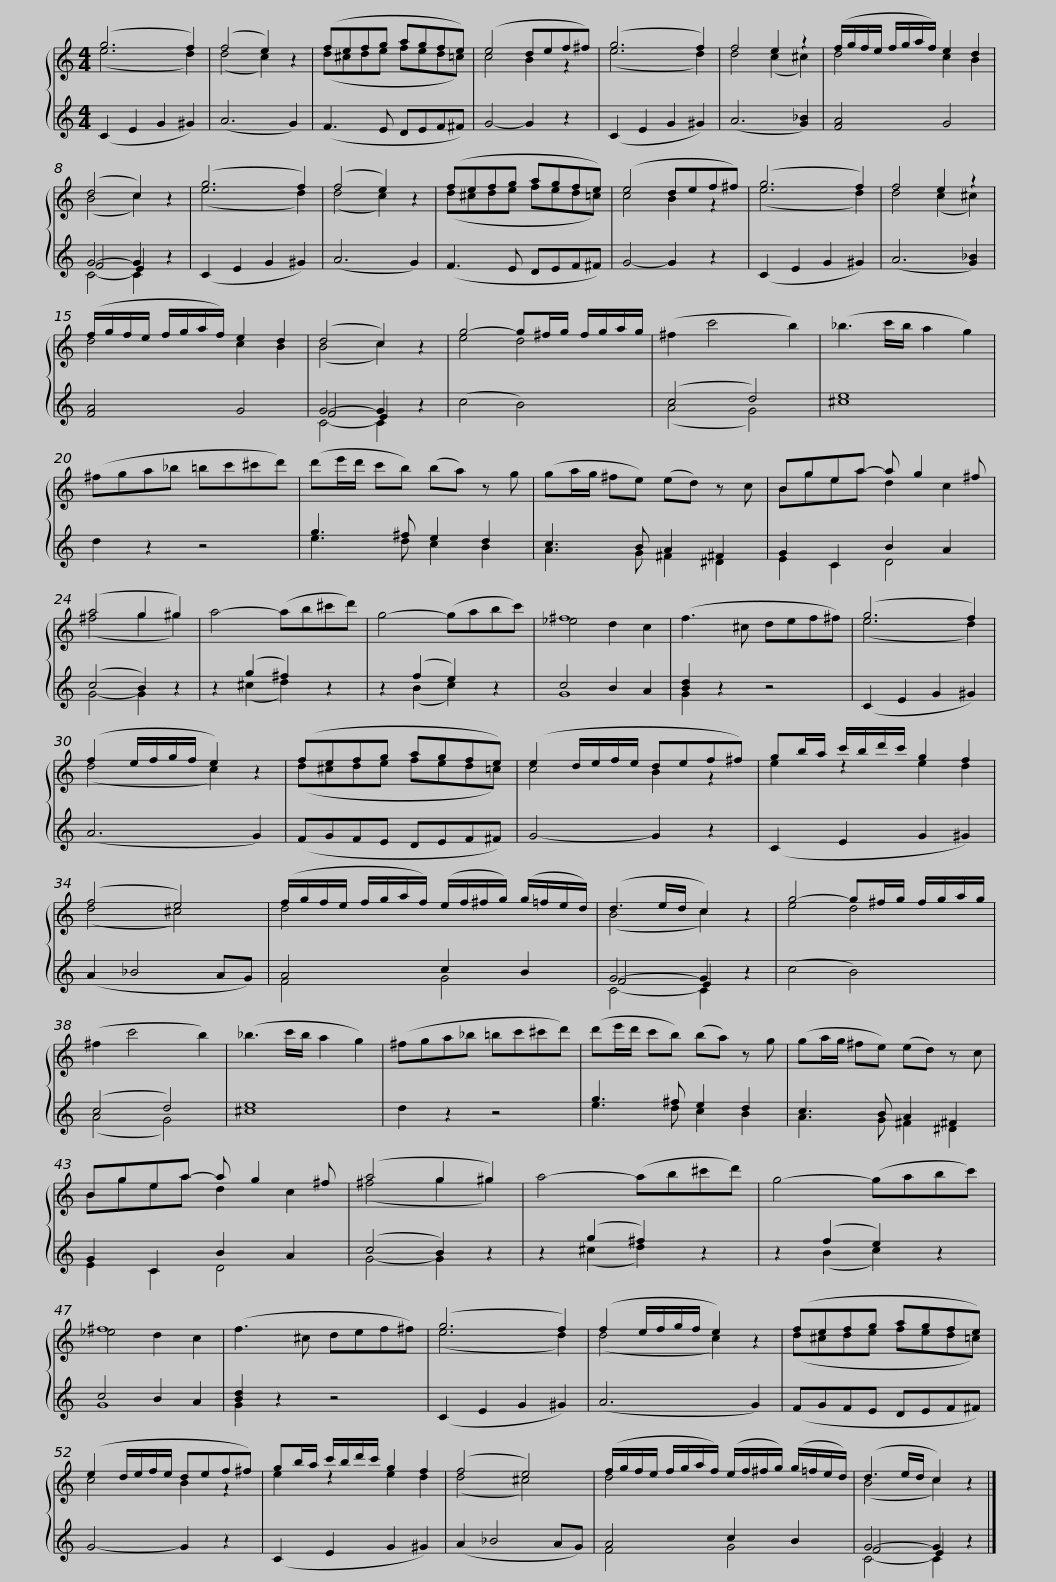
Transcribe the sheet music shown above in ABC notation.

X:1
%%score { ( 1 2 ) | ( 3 4 5 ) }
L:1/8
M:4/4
I:linebreak $
K:C
V:1 treble
V:2 treble
V:3 treble
V:4 treble
V:5 treble
V:1
 (g6 f2) | (f4 e2) z2 | (fefg agfe) | (e4 def^f) | (g6 f2) | %5
 f4 e2 z2 |$ (f/g/f/e/ f/g/a/f/) e2 d2 | (d4 c2) z2 | (g6 f2) | (f4 e2) z2 | %10
 (fefg agfe) | (e4 def^f) |$ (g6 f2) | f4 e2 z2 | (f/g/f/e/ f/g/a/f/) e2 d2 | %15
 (d4 c2) z2 | g4- g^f/g/ f/g/a/g/ | (^f2 c'4 b2) |$ (_b3 c'/b/ a2 g2) | (^fga_b =bc'^c'd') | %20
 (d'e'/d'/ c'b) (ba) z g | (ga/g/ ^fe) (ed) z c |$ Bgea- a g2 ^f | (a4 g2 ^g2) | a4- (ab^c'd') | %25
 g4- (gabc') | ^f8 |$ (f3 ^c def^f) | (g6 f2) | (f2 e/f/g/f/ e2) z2 | %30
 (fefg agfe) | (e2 d/e/f/e/ def^f) |$ gb/a/ c'/b/d'/c'/ g2 f2 | (f4 e4) | (f/g/f/e/ f/g/a/f/) (e/f/^f/g/) (g/=f/e/d/) | %35
 (d3 e/d/ c2) z2 |$ g4- g^f/g/ f/g/a/g/ | (^f2 c'4 b2) | (_b3 c'/b/ a2 g2) | (^fga_b =bc'^c'd') |$ %40
 (d'e'/d'/ c'b) (ba) z g | (ga/g/ ^fe) (ed) z c | Bgea- a g2 ^f | (a4 g2 ^g2) |$ a4- (ab^c'd') | %45
 g4- (gabc') | ^f8 | (f3 ^c def^f) | (g6 f2) |$ (f2 e/f/g/f/ e2) z2 | %50
 (fefg agfe) | (e2 d/e/f/e/ def^f) | gb/a/ c'/b/d'/c'/ g2 f2 |$ (f4 e4) | (f/g/f/e/ f/g/a/f/) (e/f/^f/g/) (g/=f/e/d/) | %55
 (d3 e/d/ c2) z2 |] %56
V:2
 (e6 d2) | (d4 c2) z2 | (d^cde fed=c) | c4 B2 z2 | (e6 d2) | %5
 d4 (c2 ^c2) |$ d4 c2 B2 | (B4 c2) z2 | (e6 d2) | (d4 c2) z2 | %10
 (d^cde fed=c) | c4 B2 z2 |$ (e6 d2) | d4 (c2 ^c2) | d4 c2 B2 | %15
 (B4 c2) z2 | e4 d4 | x8 |$ x8 | x8 | %20
 x8 | x8 |$ Bgea d2 c2 | (^f4 g2 ^g2) | x8 | %25
 x8 | _e4 d2 c2 |$ x8 | (e6 d2) | (d4 c2) z2 | %30
 (d^cde fed=c) | c4 B2 z2 |$ e2 z2 e2 d2 | (d4 ^c4) | d4 x4 | %35
 (B4 c2) z2 |$ e4 d4 | x8 | x8 | x8 |$ %40
 x8 | x8 | Bgea d2 c2 | (^f4 g2 ^g2) |$ x8 | %45
 x8 | _e4 d2 c2 | x8 | (e6 d2) |$ (d4 c2) z2 | %50
 (d^cde fed=c) | c4 B2 z2 | e2 z2 e2 d2 |$ (d4 ^c4) | d4 x4 | %55
 (B4 c2) z2 |] %56
V:3
 (C2 E2 G2 ^G2) | (A6 G2) | (F3 E DEF^F) | G4- G2 z2 | (C2 E2 G2 ^G2) | %5
 (A6 [G_B]2) |$ [FA]4 G4 | G4- G2 z2 | (C2 E2 G2 ^G2) | (A6 G2) | %10
 (F3 E DEF^F) | G4- G2 z2 |$ (C2 E2 G2 ^G2) | (A6 [G_B]2) | [FA]4 G4 | %15
 G4- G2 z2 | (c4 B4) | (c4 d4) |$ e8 | d2 z2 z4 | %20
 g3 ^f e2 d2 | c3 B A2 ^F2 |$ G2 C2 B2 A2 | (c4 B2) z2 | z2 (g2 ^f2) z2 | %25
 z2 (f2 e2) z2 | c4 B2 A2 |$ [Bd]2 z2 z4 | (C2 E2 G2 ^G2) | (A6 G2) | %30
 (FGFE DEF^F) | G4- G2 z2 |$ (C2 E2 G2 ^G2) | (A2 _B4 AG) | A4 c2 B2 | %35
 G4- G2 z2 |$ (c4 B4) | (c4 d4) | e8 | d2 z2 z4 |$ %40
 g3 ^f e2 d2 | c3 B A2 ^F2 | G2 C2 B2 A2 | (c4 B2) z2 |$ z2 (g2 ^f2) z2 | %45
 z2 (f2 e2) z2 | c4 B2 A2 | [Bd]2 z2 z4 | (C2 E2 G2 ^G2) |$ (A6 G2) | %50
 (FGFE DEF^F) | G4- G2 z2 | (C2 E2 G2 ^G2) |$ (A2 _B4 AG) | A4 c2 B2 | %55
 G4- G2 z2 |] %56
V:4
 x8 | x8 | x8 | x8 | x8 | %5
 x8 |$ x8 | F4 E2 z2 | x8 | x8 | %10
 x8 | x8 |$ x8 | x8 | x8 | %15
 F4 E2 z2 | x8 | (A4 G4) |$ ^c8 | x8 | %20
 e3 d c2 B2 | A3 G ^F2 ^D2 |$ E2 C2 D4 | G4- G2 z2 | z2 (^c2 d2) z2 | %25
 z2 (B2 c2) z2 | G8 |$ G2 z2 z4 | x8 | x8 | %30
 x8 | x8 |$ x8 | x8 | F4 G4 | %35
 F4 E2 z2 |$ x8 | (A4 G4) | ^c8 | x8 |$ %40
 e3 d c2 B2 | A3 G ^F2 ^D2 | E2 C2 D4 | G4- G2 z2 |$ z2 (^c2 d2) z2 | %45
 z2 (B2 c2) z2 | G8 | G2 z2 z4 | x8 |$ x8 | %50
 x8 | x8 | x8 |$ x8 | F4 G4 | %55
 F4 E2 z2 |] %56
V:5
 x8 | x8 | x8 | x8 | x8 | %5
 x8 |$ x8 | C4- C2 z2 | x8 | x8 | %10
 x8 | x8 |$ x8 | x8 | x8 | %15
 C4- C2 z2 | x8 | x8 |$ x8 | x8 | %20
 x8 | x8 |$ x8 | x8 | x8 | %25
 x8 | x8 |$ x8 | x8 | x8 | %30
 x8 | x8 |$ x8 | x8 | x8 | %35
 C4- C2 z2 |$ x8 | x8 | x8 | x8 |$ %40
 x8 | x8 | x8 | x8 |$ x8 | %45
 x8 | x8 | x8 | x8 |$ x8 | %50
 x8 | x8 | x8 |$ x8 | x8 | %55
 C4- C2 z2 |] %56
